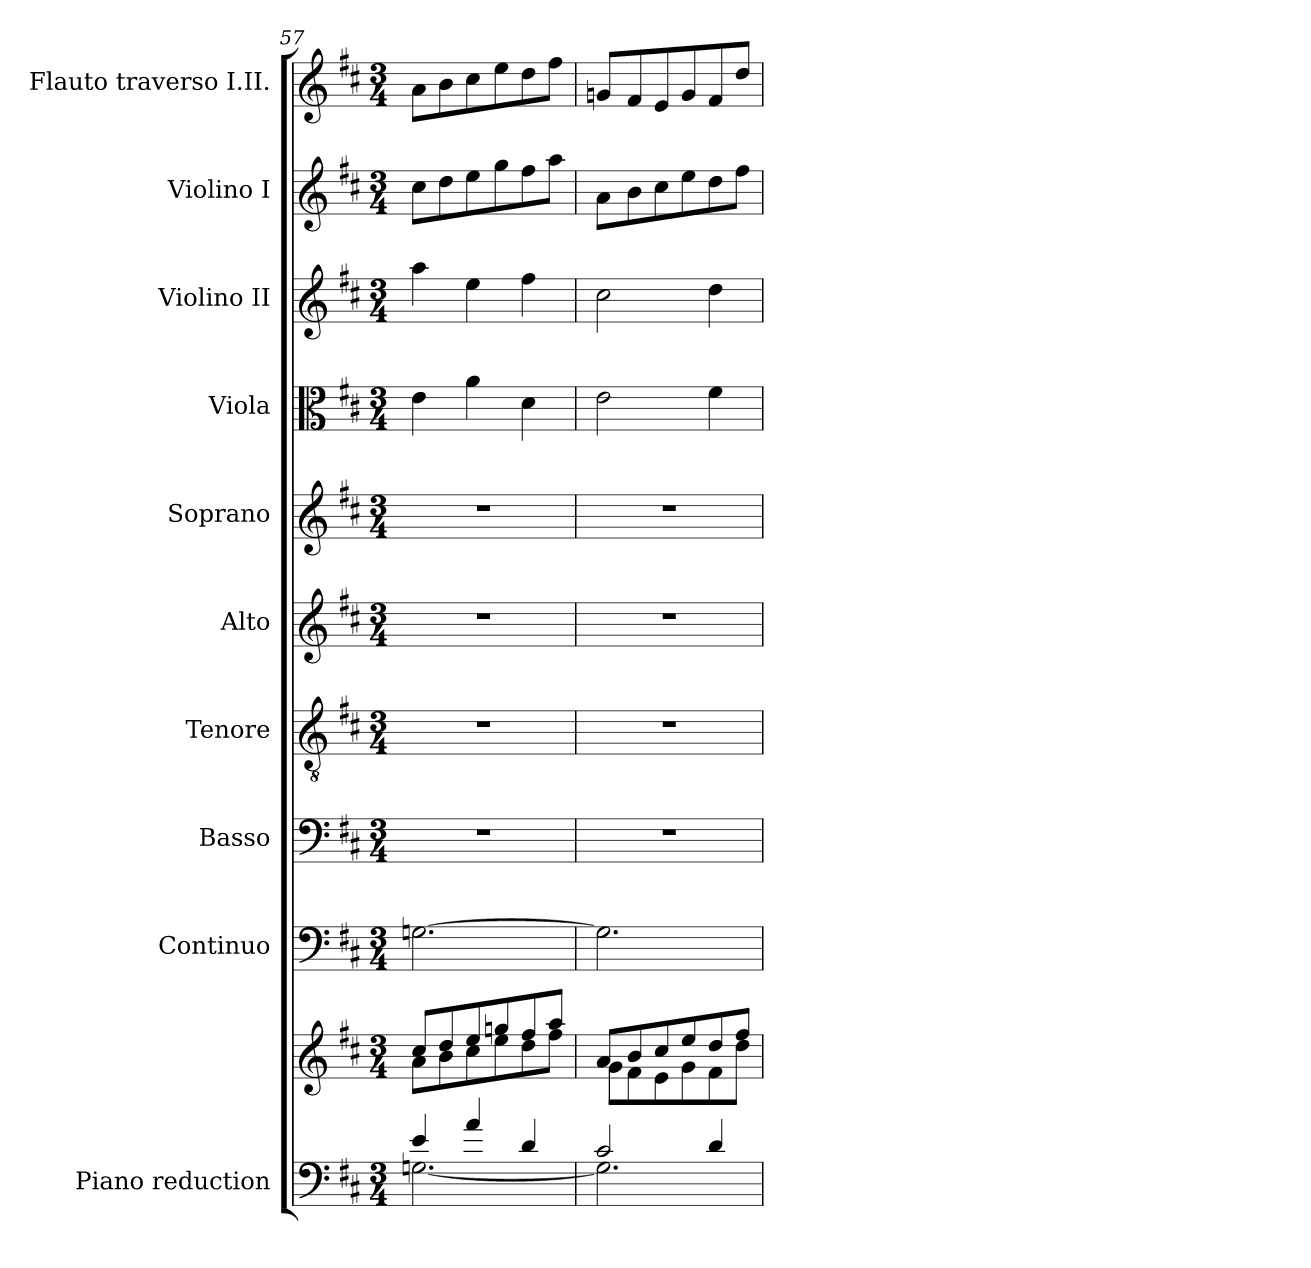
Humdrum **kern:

**kern	**kern	**kern	**kern	**kern	**kern	**kern	**kern	**kern	**kern	**kern
*part10	*part10	*part9	*part8	*part7	*part6	*part5	*part4	*part3	*part2	*part1
*staff11	*staff10	*staff9	*staff8	*staff7	*staff6	*staff5	*staff4	*staff3	*staff2	*staff1
*I"Piano reduction	*	*I"Continuo	*I"Basso	*I"Tenore	*I"Alto	*I"Soprano	*I"Viola	*I"Violino II	*I"Violino I	*I"Flauto traverso I.II.
*I'Pno	*	*	*	*	*	*	*I'Vla	*I'Vln	*I'Vln	*I'Fl
*clefF4	*clefG2	*clefF4	*clefF4	*clefGv2	*clefG2	*clefG2	*clefC3	*clefG2	*clefG2	*clefG2
*k[f#c#]	*k[f#c#]	*k[f#c#]	*k[f#c#]	*k[f#c#]	*k[f#c#]	*k[f#c#]	*k[f#c#]	*k[f#c#]	*k[f#c#]	*k[f#c#]
*M3/4	*M3/4	*M3/4	*M3/4	*M3/4	*M3/4	*M3/4	*M3/4	*M3/4	*M3/4	*M3/4
=57	=57	=57	=57	=57	=57	=57	=57	=57	=57	=57
*^	*^	*	*	*	*	*	*	*	*	*
4e/	[2.Gn\	8cc#/L	8a\L	[2.Gn\	2.r	2.r	2.r	2.r	4e\	4aa\	8cc#\L	8a\L
.	.	8dd/	8b\	.	.	.	.	.	.	.	8dd\	8b\
4a/	.	8ee/	8cc#\	.	.	.	.	.	4a\	4ee\	8ee\	8cc#\
.	.	8ggn/	8ee\	.	.	.	.	.	.	.	8gg\	8ee\
4d/	.	8ff#/	8dd\	.	.	.	.	.	4d\	4ff#\	8ff#\	8dd\
.	.	8aa/J	8ff#\J	.	.	.	.	.	.	.	8aa\J	8ff#\J
=58	=58	=58	=58	=58	=58	=58	=58	=58	=58	=58	=58	=58
2c#/	2.G\]	8a/L	8g\L	2.G\]	2.r	2.r	2.r	2.r	2e\	2cc#\	8a\L	8gn/L
.	.	8b/	8f#\	.	.	.	.	.	.	.	8b\	8f#/
.	.	8cc#/	8e\	.	.	.	.	.	.	.	8cc#\	8e/
.	.	8ee/	8g\	.	.	.	.	.	.	.	8ee\	8g/
4d/	.	8dd/	8f#\	.	.	.	.	.	4f#\	4dd\	8dd\	8f#/
.	.	8ff#/J	8dd\J	.	.	.	.	.	.	.	8ff#\J	8dd/J
*v	*v	*	*	*	*	*	*	*	*	*	*	*
*	*v	*v	*	*	*	*	*	*	*	*	*
=	=	=	=	=	=	=	=	=	=	=
*-	*-	*-	*-	*-	*-	*-	*-	*-	*-	*-
